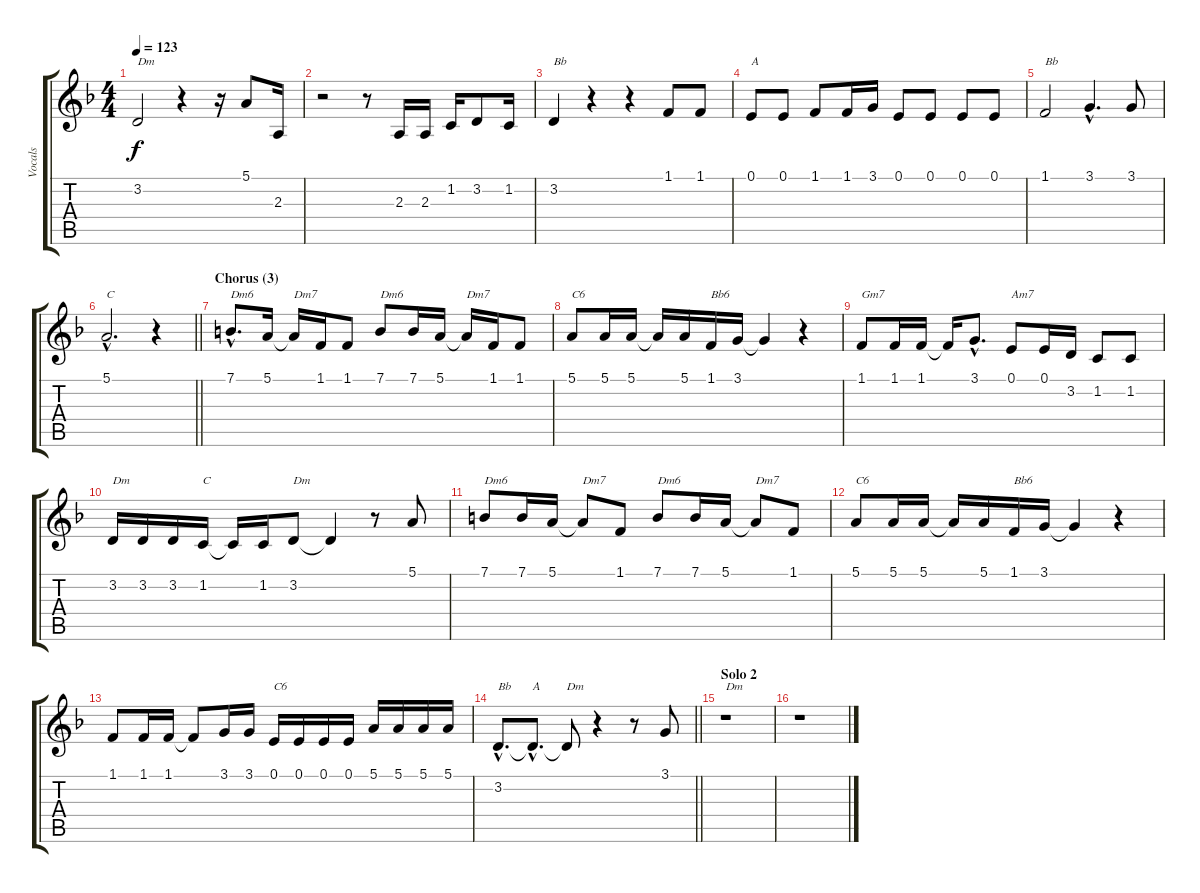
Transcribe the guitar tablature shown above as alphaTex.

\track ("Vocals" "Vocals") {instrument sopranosax}
\staff {score tabs}
\tuning (E4 B3 G3 D3 A2 E2) {hide}
\ts (4 4)
\tempo 123
\clef g2
\ks dminor
3.2.2{txt "Dm" dy f} r.4 r.16 5.1.8 2.3.16 |
r.2 r.8 2.3.16 2.3.16 1.2.16 3.2.8 1.2.16 |
3.2.4{txt "Bb"} r.4 r.4 1.1.8 1.1.8 |
0.1.8{txt "A"} 0.1.8 1.1.8 1.1.16 3.1.16 0.1.8 0.1.8 0.1.8 0.1.8 |
1.1.2{txt "Bb"} 3.1{hac}.4{d} 3.1.8 |
\barLineRight lightlight
5.1{hac}.2{d txt "C"} r.4 |
\section ("" "Chorus (3)")
7.1{hac}.8{d txt "Dm6"} 5.1.16 5.1{t}.16{txt "Dm7"} 1.1.16 1.1.8 7.1.8{txt "Dm6"} 7.1.16 5.1.16 5.1{t}.16{txt "Dm7"} 1.1.16 1.1.8 |
5.1.8{txt "C6"} 5.1.16 5.1.16 5.1{t}.16 5.1.16 1.1.16{txt "Bb6"} 3.1.16 3.1{t}.4 r.4 |
1.1.8{txt "Gm7"} 1.1.16 1.1.16 1.1{t}.16 3.1{hac}.8{d} 0.1.8{txt "Am7"} 0.1.16 3.2.16 1.2.8 1.2.8 |
3.2.16{txt "Dm"} 3.2.16 3.2.16 1.2.16{txt "C"} 1.2{t}.16 1.2.16 3.2.8{txt "Dm"} 3.2{t}.4 r.8 5.1.8 |
7.1.8{txt "Dm6"} 7.1.16 5.1.16 5.1{t}.8{txt "Dm7"} 1.1.8 7.1.8{txt "Dm6"} 7.1.16 5.1.16 5.1{t}.8{txt "Dm7"} 1.1.8 |
5.1.8{txt "C6"} 5.1.16 5.1.16 5.1{t}.16 5.1.16 1.1.16{txt "Bb6"} 3.1.16 3.1{t}.4 r.4 |
1.1.8 1.1.16 1.1.16 1.1{t}.8 3.1.16 3.1.16 0.1.16{txt "C6"} 0.1.16 0.1.16 0.1.16 5.1.16 5.1.16 5.1.16 5.1.16 |
\barLineRight lightlight
3.2{hac}.8{d txt "Bb"} 3.2{hac t}.8{d txt "A"} 3.2{t}.8{txt "Dm"} r.4 r.8 3.1.8 |
\section ("" "Solo 2")
r.1{txt "Dm"} |
r.1
